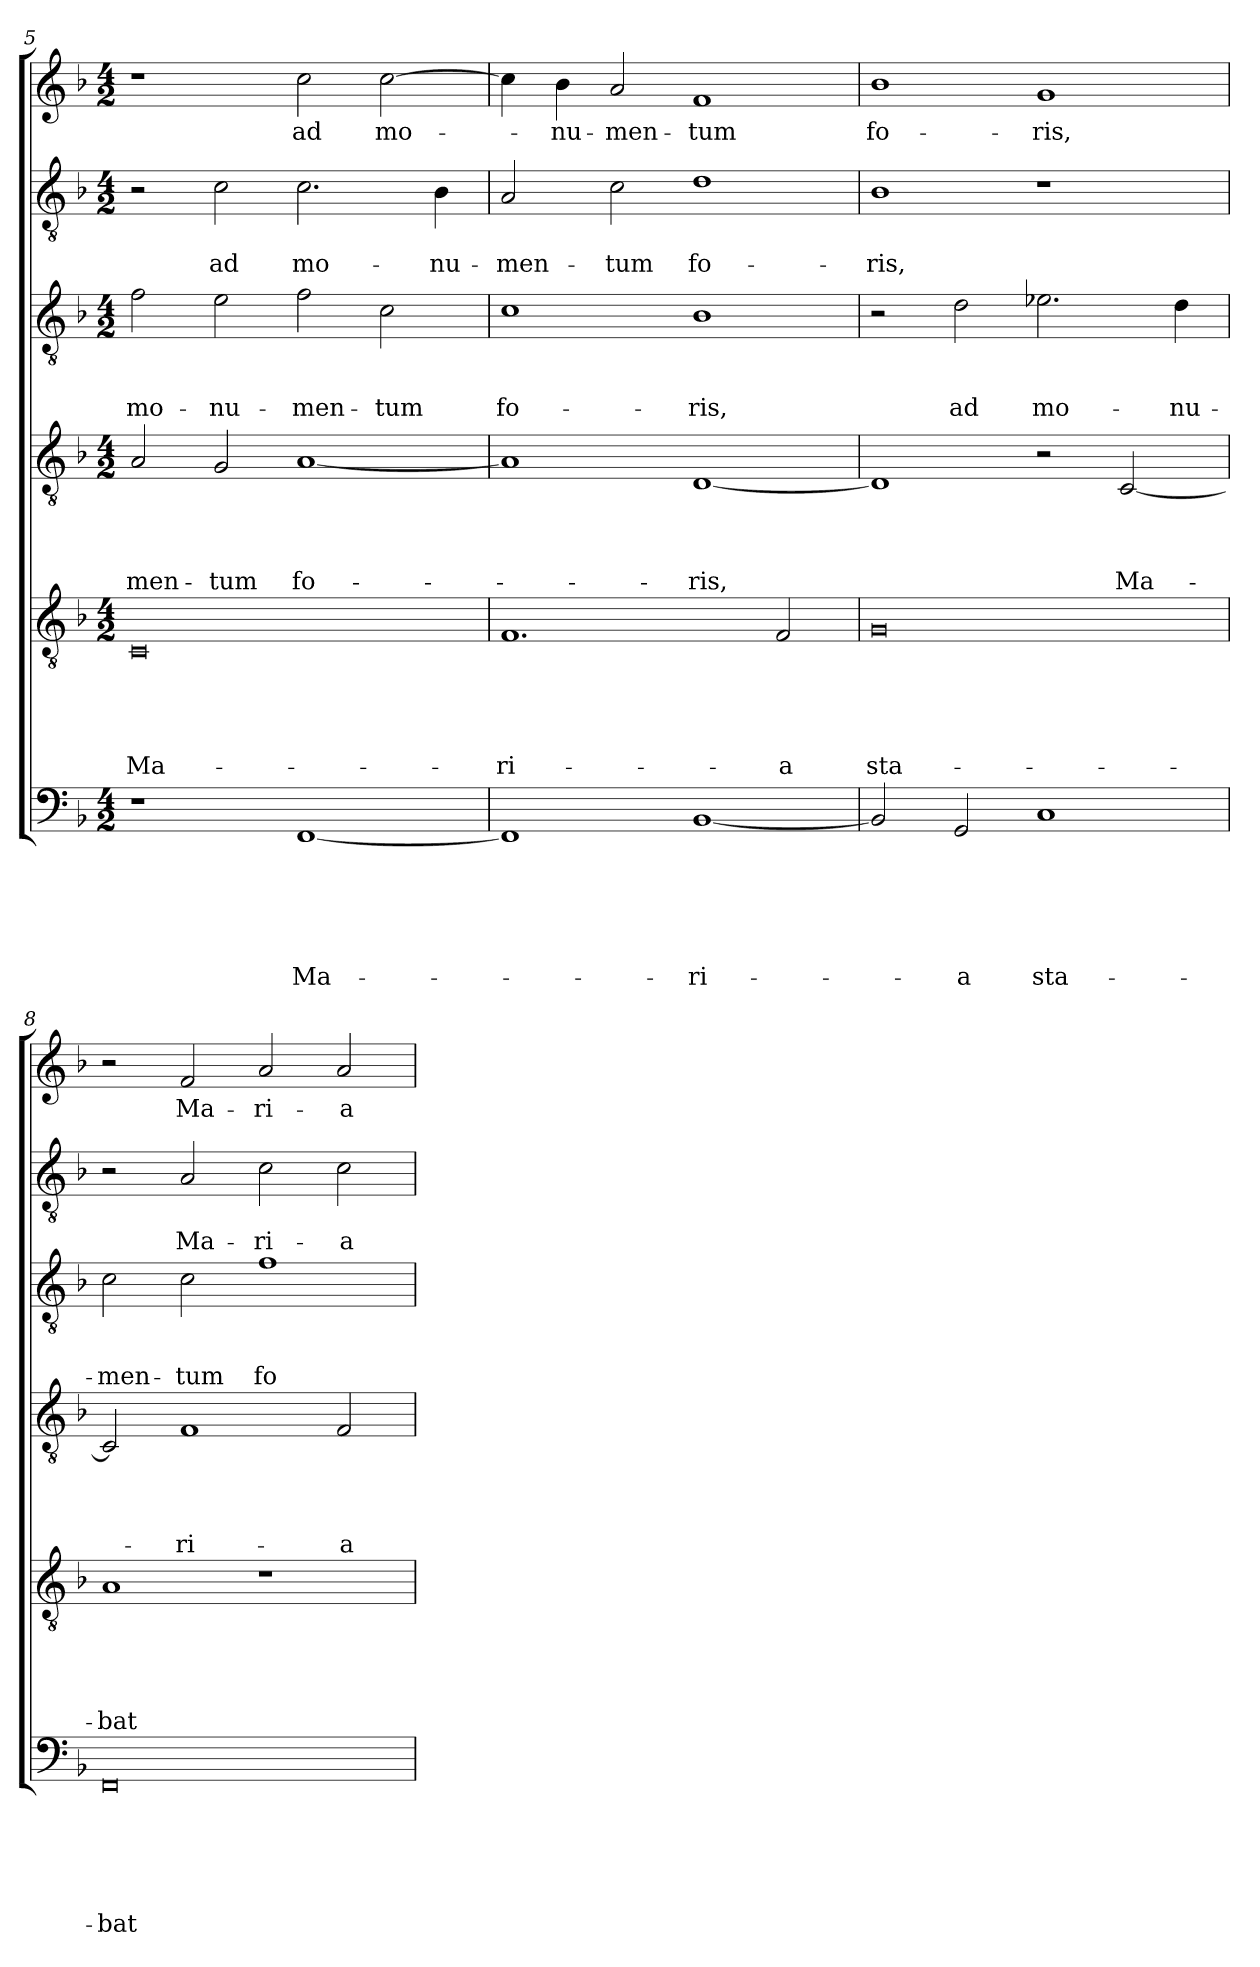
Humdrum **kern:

**kern	**text	**text	**text	**text	**text	**text	**kern	**text	**text	**text	**text	**text	**kern	**text	**text	**text	**text	**kern	**text	**text	**text	**kern	**text	**text	**kern	**text
*part6	*part6	*part6	*part6	*part6	*part6	*part6	*part5	*part5	*part5	*part5	*part5	*part5	*part4	*part4	*part4	*part4	*part4	*part3	*part3	*part3	*part3	*part2	*part2	*part2	*part1	*part1
*staff6	*staff6	*staff6	*staff6	*staff6	*staff6	*staff6	*staff5	*staff5	*staff5	*staff5	*staff5	*staff5	*staff4	*staff4	*staff4	*staff4	*staff4	*staff3	*staff3	*staff3	*staff3	*staff2	*staff2	*staff2	*staff1	*staff1
*clefF4	*	*	*	*	*	*	*clefGv2	*	*	*	*	*	*clefGv2	*	*	*	*	*clefGv2	*	*	*	*clefGv2	*	*	*clefG2	*
*k[b-]	*	*	*	*	*	*	*k[b-]	*	*	*	*	*	*k[b-]	*	*	*	*	*k[b-]	*	*	*	*k[b-]	*	*	*k[b-]	*
*F:	*	*	*	*	*	*	*F:	*	*	*	*	*	*F:	*	*	*	*	*F:	*	*	*	*F:	*	*	*F:	*
*M4/2	*	*	*	*	*	*	*M4/2	*	*	*	*	*	*M4/2	*	*	*	*	*M4/2	*	*	*	*M4/2	*	*	*M4/2	*
=5	=5	=5	=5	=5	=5	=5	=5	=5	=5	=5	=5	=5	=5	=5	=5	=5	=5	=5	=5	=5	=5	=5	=5	=5	=5	=5
1r	.	.	.	.	.	.	0C	.	.	.	.	Ma-	2A/	.	.	.	-men-	2f\	.	.	mo-	2r	.	.	1r	.
.	.	.	.	.	.	.	.	.	.	.	.	.	2G/	.	.	.	-tum	2e\	.	.	-nu-	2c\	.	ad	.	.
[1FF	.	.	.	.	.	Ma-	.	.	.	.	.	.	[1A	.	.	.	fo-	2f\	.	.	-men-	2.c\	.	mo-	2cc\	ad
.	.	.	.	.	.	.	.	.	.	.	.	.	.	.	.	.	.	2c\	.	.	-tum	.	.	.	[2cc\	mo-
.	.	.	.	.	.	.	.	.	.	.	.	.	.	.	.	.	.	.	.	.	.	4B-\	.	-nu-	.	.
=6	=6	=6	=6	=6	=6	=6	=6	=6	=6	=6	=6	=6	=6	=6	=6	=6	=6	=6	=6	=6	=6	=6	=6	=6	=6	=6
1FF]	.	.	.	.	.	.	1.F	.	.	.	.	-ri-	1A]	.	.	.	.	1c	.	.	fo-	2A/	.	-men-	4cc\]	.
.	.	.	.	.	.	.	.	.	.	.	.	.	.	.	.	.	.	.	.	.	.	.	.	.	4b-\	-nu-
.	.	.	.	.	.	.	.	.	.	.	.	.	.	.	.	.	.	.	.	.	.	2c\	.	-tum	2a/	-men-
[1BB-	.	.	.	.	.	-ri-	.	.	.	.	.	.	[1D	.	.	.	-ris,	1B-	.	.	-ris,	1d	.	fo-	1f	-tum
.	.	.	.	.	.	.	2F/	.	.	.	.	-a	.	.	.	.	.	.	.	.	.	.	.	.	.	.
!!LO:LB:g=z
=7	=7	=7	=7	=7	=7	=7	=7	=7	=7	=7	=7	=7	=7	=7	=7	=7	=7	=7	=7	=7	=7	=7	=7	=7	=7	=7
2BB-/]	.	.	.	.	.	.	0G	.	.	.	.	sta-	1D]	.	.	.	.	2r	.	.	.	1B-	.	-ris,	1b-	fo-
2GG/	.	.	.	.	.	-a	.	.	.	.	.	.	.	.	.	.	.	2d\	.	.	ad	.	.	.	.	.
1C	.	.	.	.	.	sta-	.	.	.	.	.	.	2r	.	.	.	.	2.e-X\	.	.	mo-	1r	.	.	1g	-ris,
.	.	.	.	.	.	.	.	.	.	.	.	.	[2C/	.	.	.	Ma-	.	.	.	.	.	.	.	.	.
.	.	.	.	.	.	.	.	.	.	.	.	.	.	.	.	.	.	4d\	.	.	-nu-	.	.	.	.	.
=8	=8	=8	=8	=8	=8	=8	=8	=8	=8	=8	=8	=8	=8	=8	=8	=8	=8	=8	=8	=8	=8	=8	=8	=8	=8	=8
0FF	.	.	.	.	.	-bat	1A	.	.	.	.	-bat	2C/]	.	.	.	.	2c\	.	.	-men-	2r	.	.	2r	.
.	.	.	.	.	.	.	.	.	.	.	.	.	1F	.	.	.	-ri-	2c\	.	.	-tum	2A/	.	Ma-	2f/	Ma-
.	.	.	.	.	.	.	1r	.	.	.	.	.	.	.	.	.	.	1f	.	.	fo-	2c\	.	-ri-	2a/	-ri-
.	.	.	.	.	.	.	.	.	.	.	.	.	2F/	.	.	.	-a	.	.	.	.	2c\	.	-a	2a/	-a
=	=	=	=	=	=	=	=	=	=	=	=	=	=	=	=	=	=	=	=	=	=	=	=	=	=	=
*-	*-	*-	*-	*-	*-	*-	*-	*-	*-	*-	*-	*-	*-	*-	*-	*-	*-	*-	*-	*-	*-	*-	*-	*-	*-	*-
